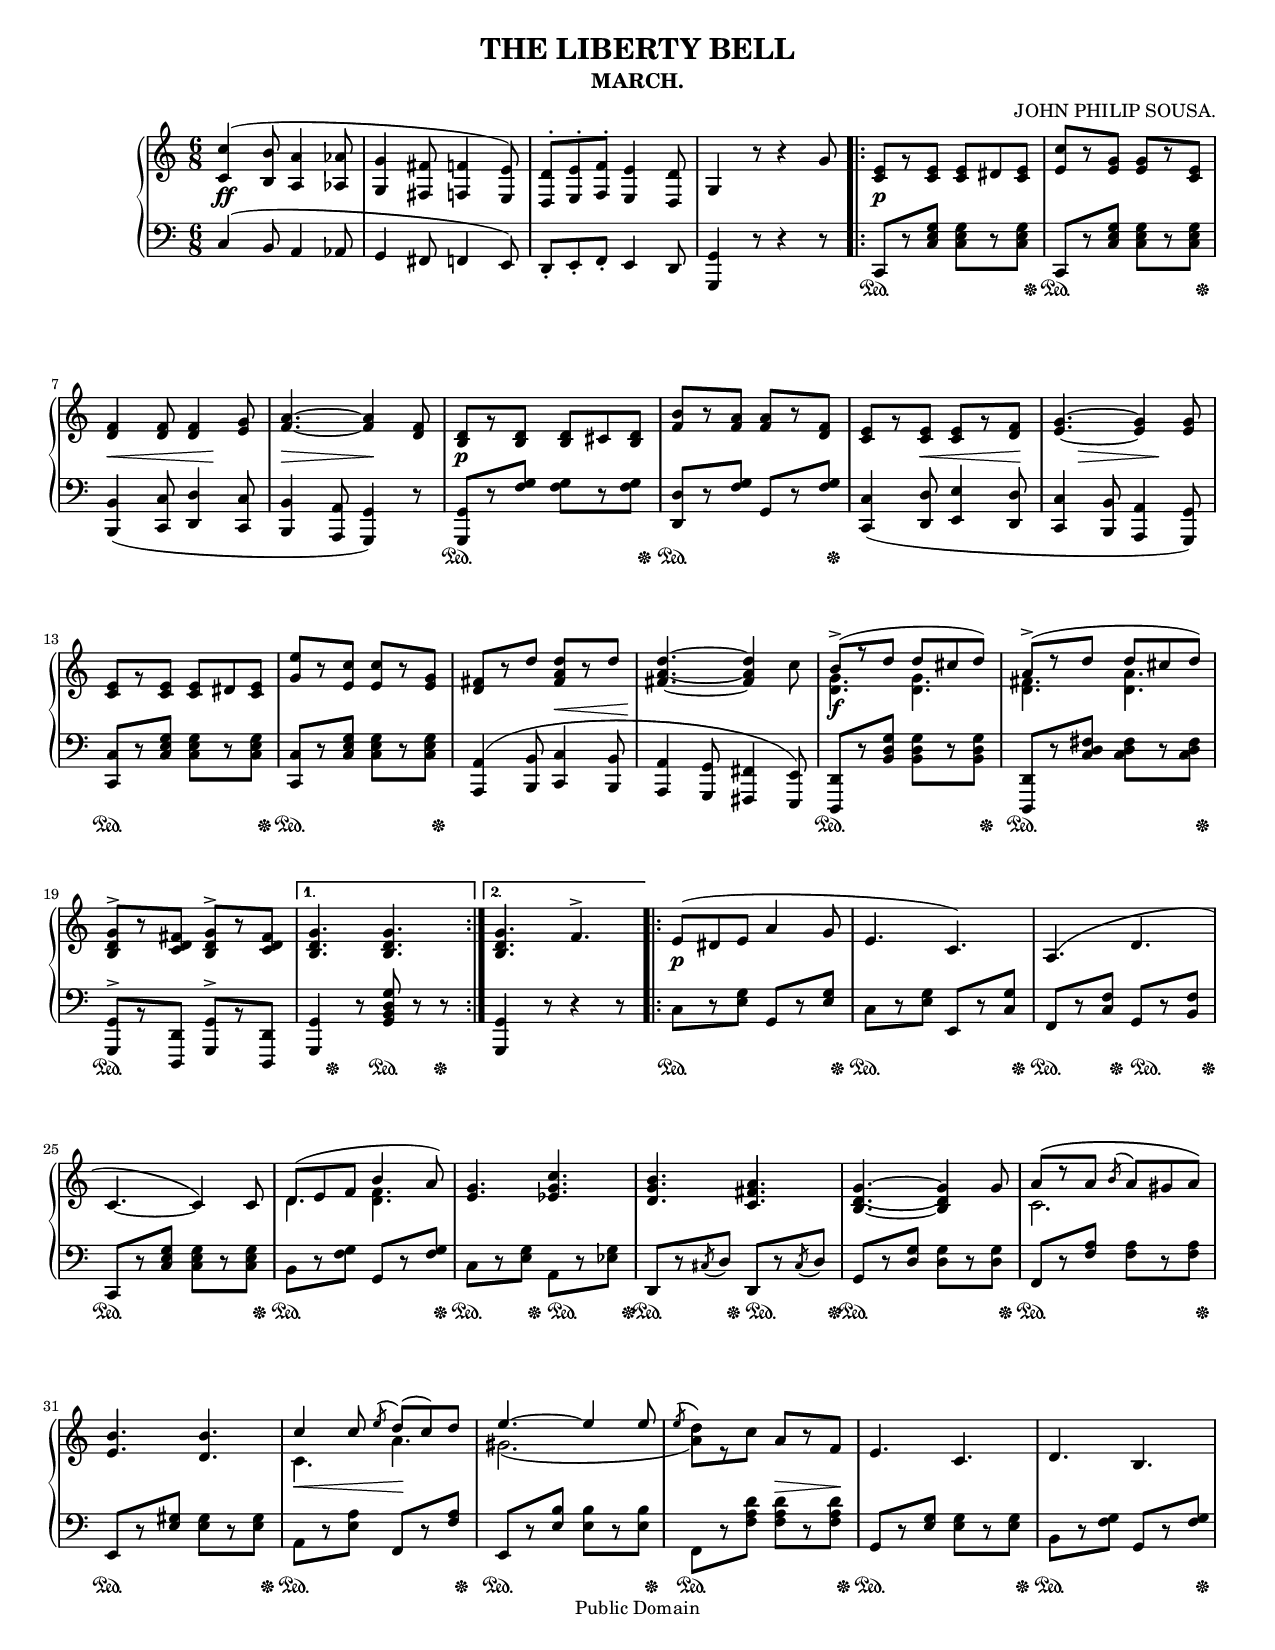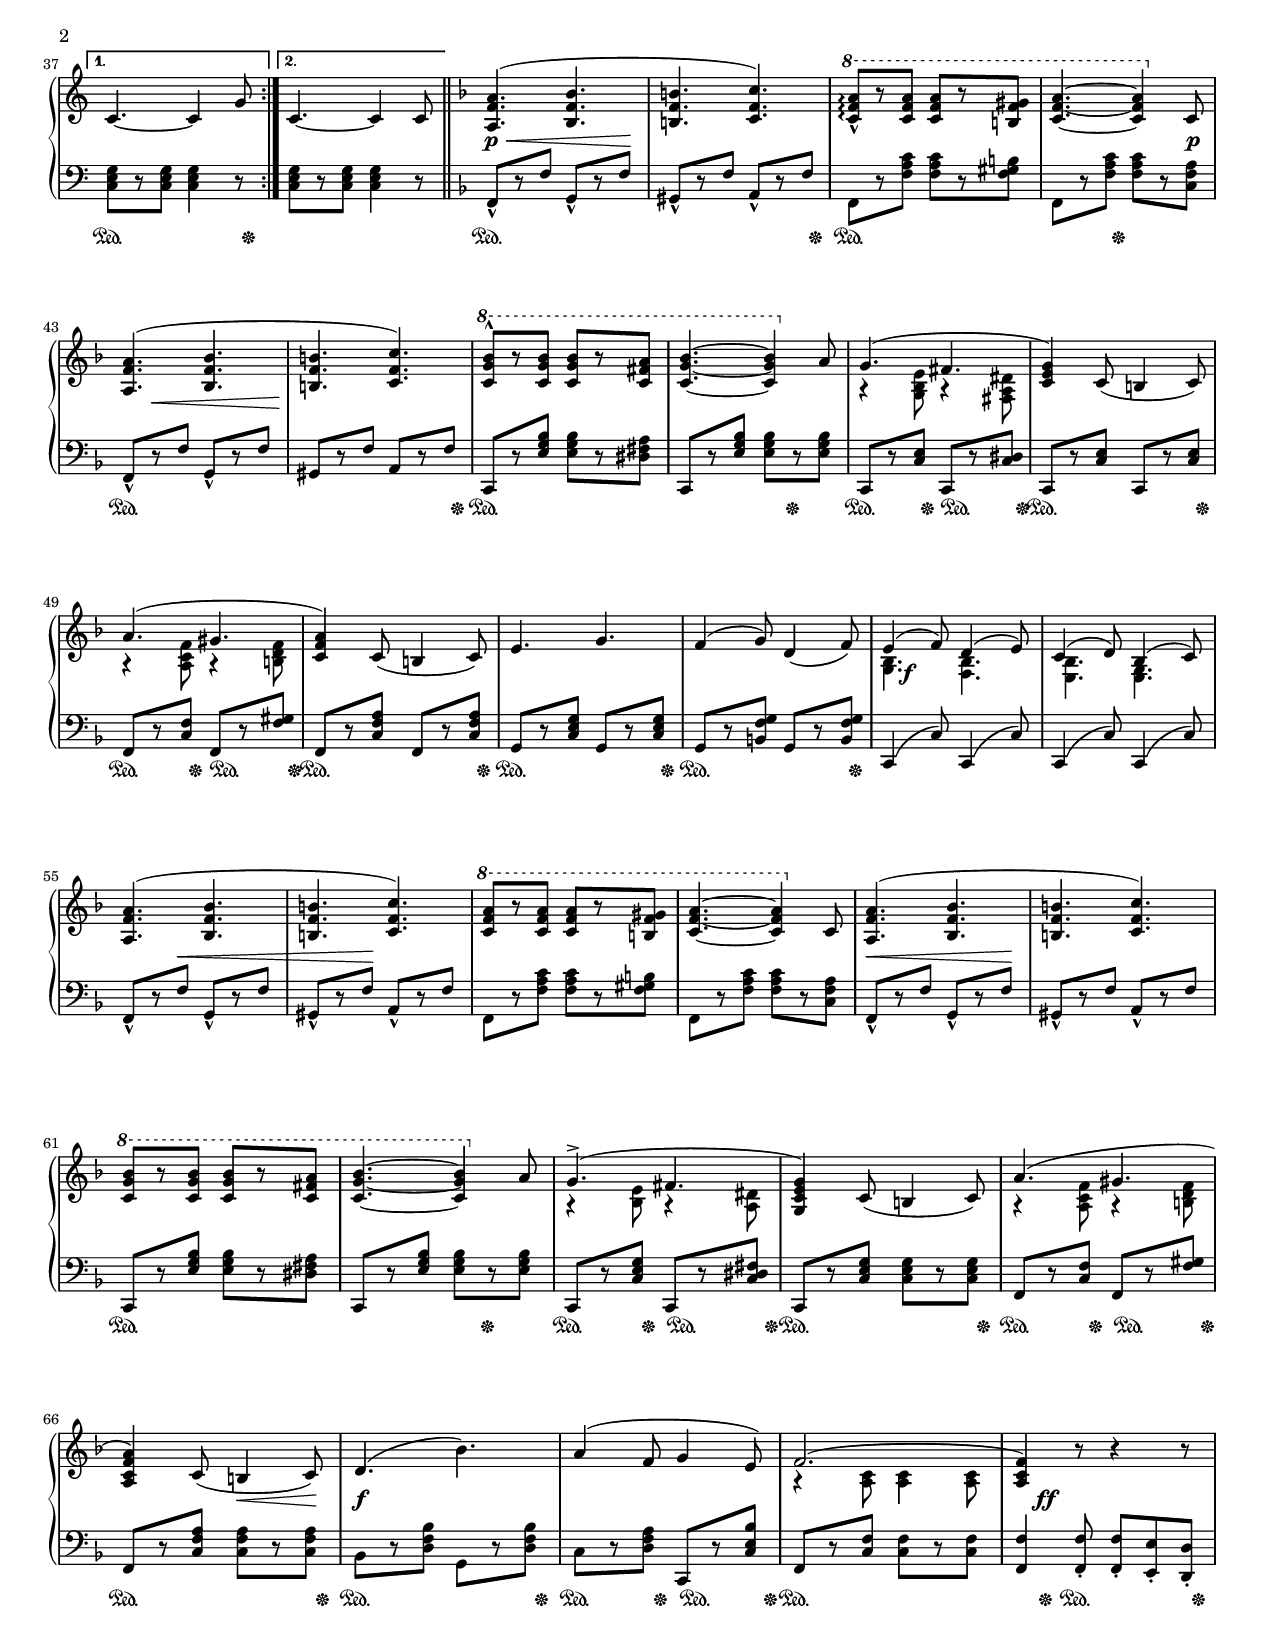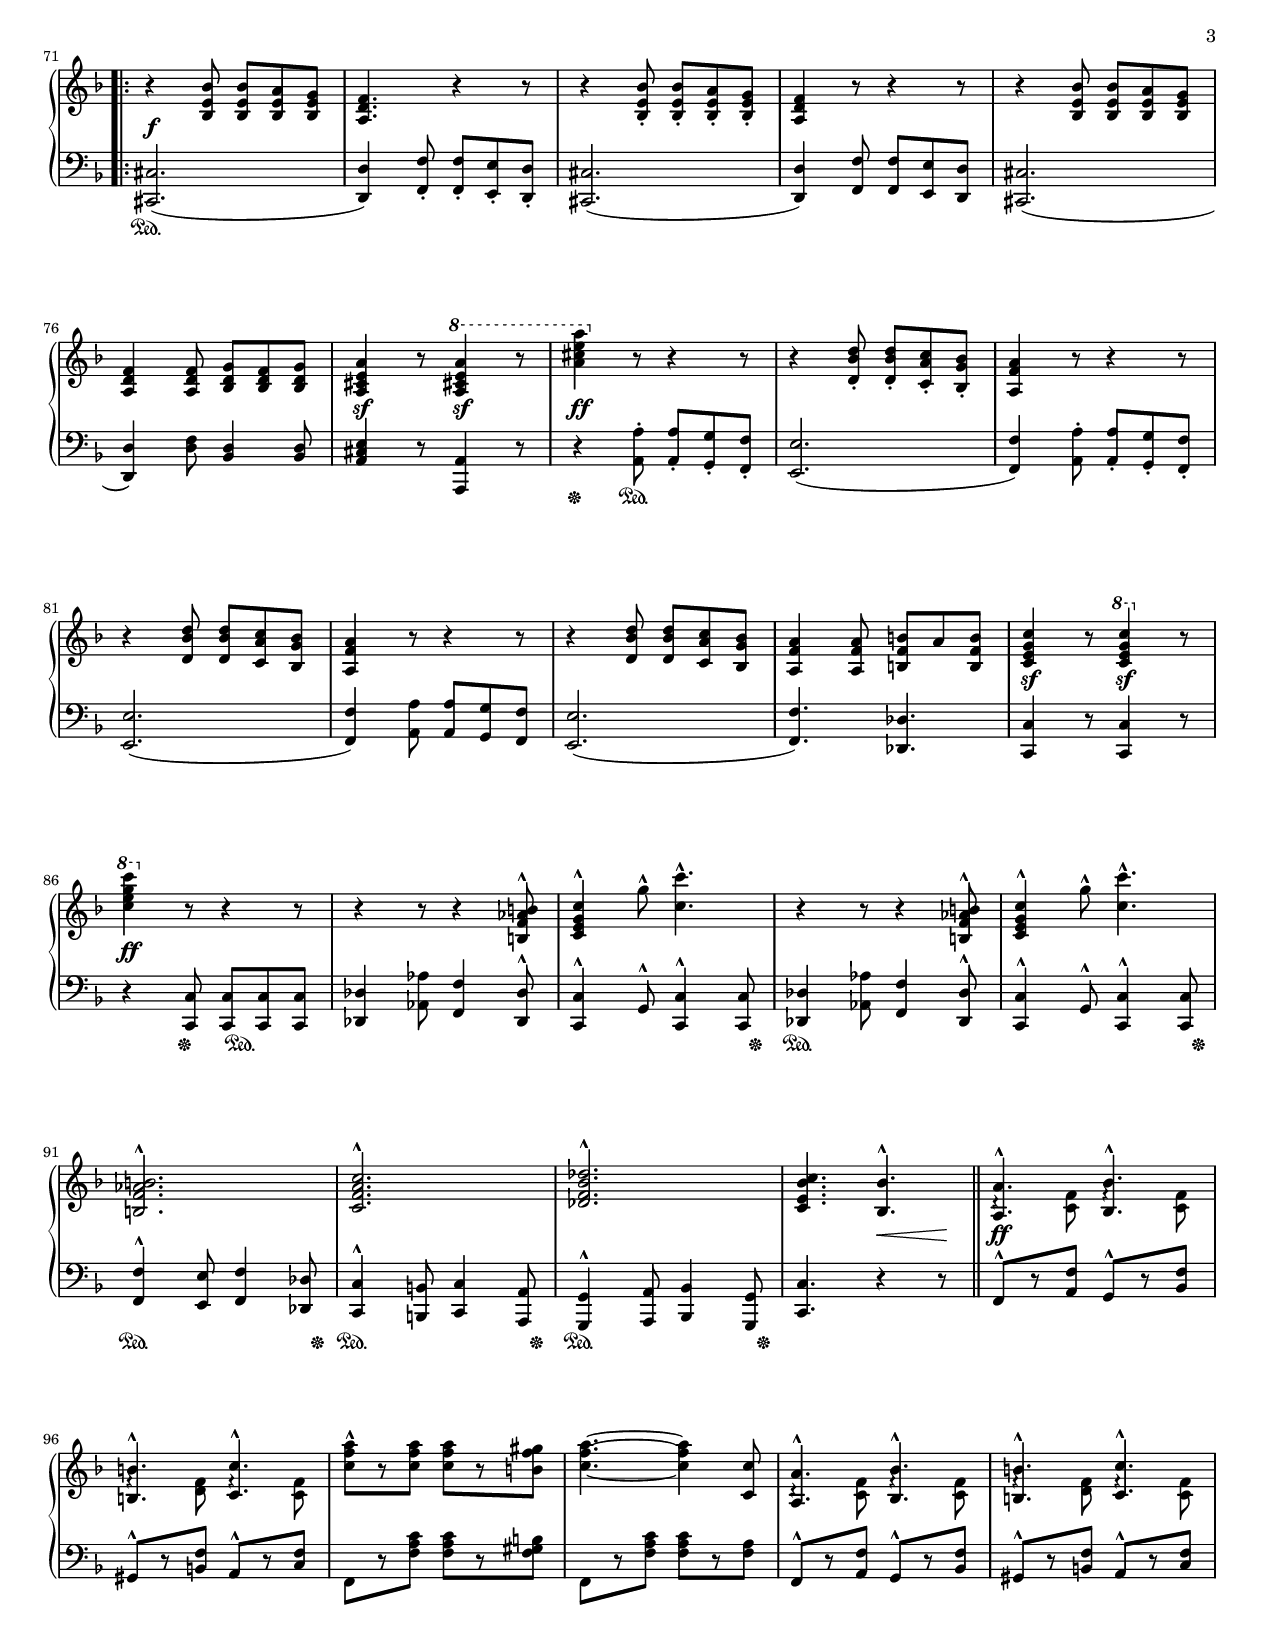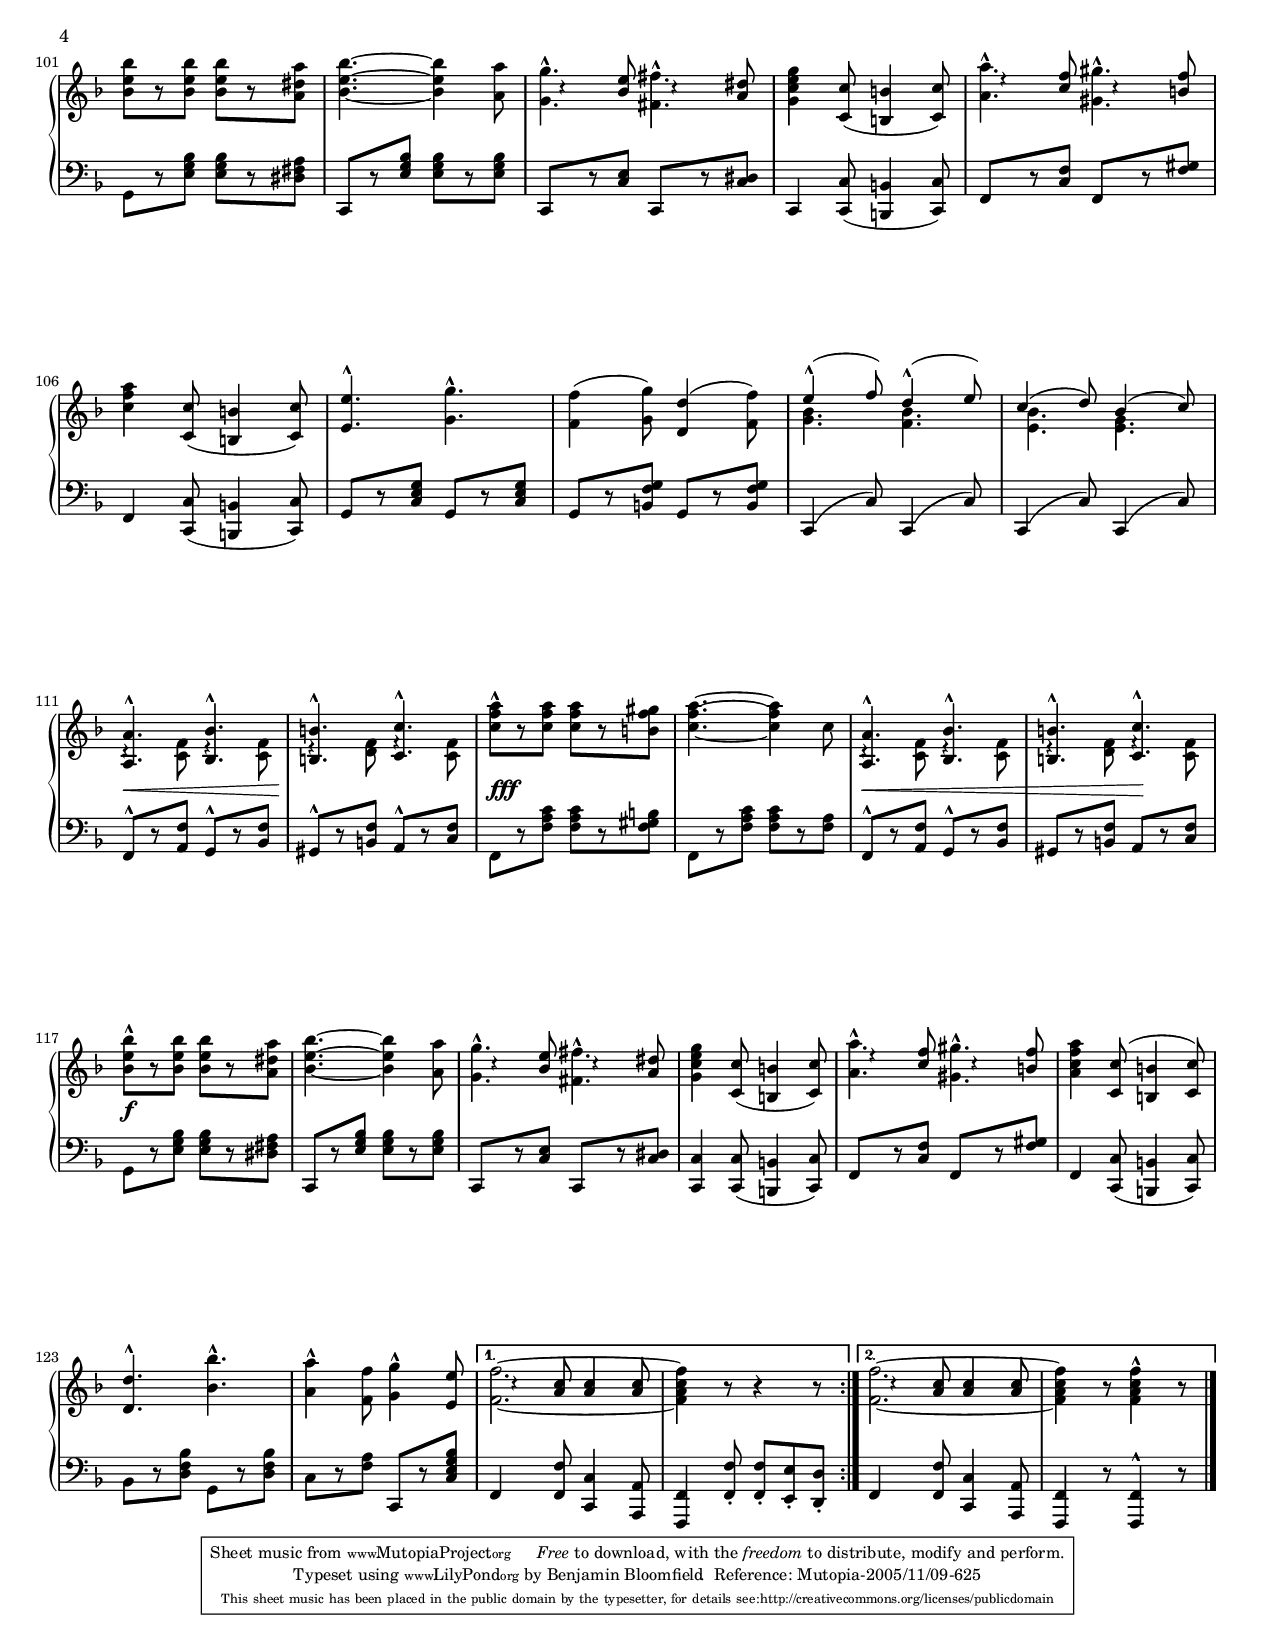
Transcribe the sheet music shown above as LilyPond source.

\version "2.6.0"
\include "nederlands.ly"
\header {
 title="THE LIBERTY BELL"
 subtitle="MARCH."
 composer="JOHN PHILIP SOUSA."

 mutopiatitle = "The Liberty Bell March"
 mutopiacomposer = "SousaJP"
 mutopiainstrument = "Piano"
 date = "1893"
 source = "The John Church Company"
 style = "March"
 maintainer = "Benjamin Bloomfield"
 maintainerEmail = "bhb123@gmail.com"
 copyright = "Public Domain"
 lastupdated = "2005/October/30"

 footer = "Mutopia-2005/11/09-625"
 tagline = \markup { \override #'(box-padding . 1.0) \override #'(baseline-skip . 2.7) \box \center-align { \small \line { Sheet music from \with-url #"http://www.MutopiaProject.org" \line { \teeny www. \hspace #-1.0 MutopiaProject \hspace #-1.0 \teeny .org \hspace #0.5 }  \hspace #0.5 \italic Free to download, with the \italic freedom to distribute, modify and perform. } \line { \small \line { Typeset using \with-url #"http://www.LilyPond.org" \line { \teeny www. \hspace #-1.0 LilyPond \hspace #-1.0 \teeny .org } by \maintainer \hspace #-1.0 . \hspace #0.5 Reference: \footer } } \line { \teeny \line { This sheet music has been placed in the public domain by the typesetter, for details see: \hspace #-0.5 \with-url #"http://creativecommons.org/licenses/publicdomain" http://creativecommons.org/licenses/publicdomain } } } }

}

\paper {
	hsize = 8.5\in
	vsize = 11\in
	raggedlastbottom=##f
	betweensystempadding = #0
}

     upper = {
	\override Staff.NoteCollision
         #'merge-differently-dotted = ##t
       \clef treble
       \key c \major
       \time 6/8

	<c' c''>4^( <b b'>8 <a a'>4 <as as'>8 | <g g'>4 <fis fis'>8 <f f'>4 <e e'>8) |
	<d d'>8^.[ <e e'>^. <f f'>^.] <e e'>4 <d d'>8 | g4 r8 r4 g'8
\repeat volta 2
{
	<e' c'>8[ r <e' c'>] <e' c'>[ dis' <e' c'>] | <e' c''>[ r <e' g'>] <e' g'>[ r <e' c'>]

	\break

	<d' f'>4 <d' f'>8 <d' f'>4 <e' g'>8 | <f' a'>4.~ <f' a'>4 <d' f'>8 | <b d'>[ r <b d'>] <b d'>[ cis' <d' b>] |
	<f' b'>[ r <f' a'>] <f' a'>[ r <d' f'>] | <c' e'>[ r <c' e'>] <c' e'>[ r <d' f'>] | <e' g'>4.~ <e' g'>4 <e' g'>8

	\break

	<c' e'>8[ r <c' e'>] <c' e'>[ dis' <e' c'>] | <g' e''>[ r <e' c''>] <e' c''>[ r <e' g'>] | <d' fis'>[ r d''] <d'' a' fis'>[ r d''] |
	<d'' a' fis'>4.~ <d'' a' fis'>4 c''8 |
	<< \stemUp {b'8^>[^( r d''] d''[ cis'' d'']) | a'^>[^( r d''] d''[ cis'' d''])} \\
	 \stemDown {<g' d'>4. <g' d'> | <fis' d'> <a' d'>} >>

	\break

	<g' d' b>8^>[ r <fis' d' c'>] <g' d' b>^>[ r <fis' d' c'>]
}
\alternative
{
	{
		<g' d' b>4. <g' d' b>
	}
	{
		<g' d' b>4. f'^>
	}
}
\repeat volta 2
{
	e'8[^( dis' e'] a'4 g'8 | e'4. c') | a^( d'

	\break

	c'4.~ c'4) c'8 |
	<< \stemUp {d'8[^( e' f'] b'4 a'8)} \\
	 \stemDown {d'4. <d' f'>} >> |
	<e' g'>4. <es' g' c''> | <d' g' b'> <c' fis' a'> <b d' g'>4.~ <b d' g'>4 g'8 |
	<< \stemUp {\phrasingSlurUp  a'8[\( r a'] \acciaccatura b' a'[ gis' a']\)} \\
	 \stemDown {c'2.} >>

	\break

	<e' b'>4. <d' b'> |
	<< \stemUp {c''4 c''8 \acciaccatura e'' d''[^( c'') d''] | e''4.~ e''4 e''8 | \acciaccatura e'' \stemDown d''4*3/2} \\
	 \stemDown {c'4. a' | gis'2._( | <a' d''>8)[ r c'']} >> a'8[ r f'] |
	e'4. c' | d' b

\pageBreak
}
% begin page 2
\alternative
{
	{
		c'4.~ c'4 g'8
	}
	{
		c'4.~ c'4 c'8
	}
}
	\bar "||"
	\key f \major
	<a f' a'>4.^( <bes f' bes'> | <b f' b'> <c' f' c''>) | #(set-octavation 1)
	<c'' f'' a''>8_^\arpeggio[ r <c'' f'' a''>] <c'' f'' a''>[ r <b' f'' gis''>] | <c'' f'' a''>4.~ <c'' f'' a''>4 #(set-octavation 0) c'8

	\break

	<a f' a'>4.^( <bes f' bes'> | <b f' b'> <c' f' c''>) | #(set-octavation 1)
	<c'' g'' bes''>8^^[ r <c'' g'' bes''>] <c'' g'' bes''>[ r <c'' fis'' a''>] | <c'' g'' bes''>4.~ <c'' g'' bes''>4 #(set-octavation 0) a'8 |
	<< \stemUp {g'4.^( fis' | <c' e' g'>4)} \\
	 \stemDown {a4\rest <g bes e'>8 a4\rest <dis' a fis>8 | s4} >> c'8_( b4 c'8)

	\break

	<< \stemUp {a'4.^( gis' | <a' f' c'>4) } \\
	 \stemDown {a4\rest <a c' f'>8 a4\rest <b d' f'>8 | s4} >> c'8_( b4 c'8) |
	e'4. g' | f'4^( g'8) \stemUp d'4_( f'8) | \stemNeutral
	<< \stemUp {e'4^( f'8) d'4^( e'8) | c'4^( d'8) bes4^( c'8)} \\
	 \stemDown {<g bes>4. <f bes> | <e bes> <e g>} >>

	\break

	<a f' a'>4.^( <bes f' bes'> | <b f' b'> <c' f' c''>) | #(set-octavation 1)
	<c'' f'' a''>8[ r <c'' f'' a''>] <c'' f'' a''>[ r <b' f'' gis''>] | <c'' f'' a''>4.~ <c'' f'' a''>4 #(set-octavation 0) c'8 |
	<a f' a'>4.^( <bes f' bes'> | <b f' b'> <c' f' c''>) | #(set-octavation 1)

	\break

	<c'' g'' bes''>8[ r <c'' g'' bes''>] <c'' g'' bes''>[ r <c'' fis'' a''>] | <c'' g'' bes''>4.~ <c'' g'' bes''>4 #(set-octavation 0) a'8 |
	<< \stemUp {g'4.^>^( fis' | <c' e' g' g>4)} \\
	 \stemDown {a4\rest <bes e'>8 a4\rest <a dis'>8 | s4} >> c'8_( b4 c'8) |
	<< \stemUp { a'4.^( gis' \break <a c' f' a'>4)} \\
	 \stemDown { a4\rest <a c' f'>8 a4\rest <b d' f'>8 \break s4} >>

%	\break

	c'8_( b4 c'8) | d'4.^( bes') | a'4^( f'8 g'4 e'8) |
	<< \stemUp {f'2.^( | <f' c' a>4)} \\
	 \stemDown {a4\rest <a c'>8 <a c'>4 <a c'>8 | s4} >> r8 r4 r8

\pageBreak

% begin page 3

\repeat volta 2
{
	r4 <bes e' bes'>8 <bes e' bes'>[ <bes e' a'> <bes e' g'>] | <a d' f'>4. r4 r8 |
	r4 <bes e' bes'>8-. <bes e' bes'>-.[ <bes e' a'>-. <bes e' g'>]-. | <a d' f'>4 r8 r4 r8 |
	r4 <bes e' bes'>8 <bes e' bes'>[ <bes e' a'> <bes e' g'>]

	\break

	<a d' f'>4 <a d' f'>8 <bes d' g'>[ <bes d' f'> <bes d' g'>] | <a cis' e' a'>4 r8 #(set-octavation 1) <a' cis'' e'' a''>4 r8 |
	<a'' cis''' e''' a'''>4 #(set-octavation 0) r8 r4 r8 | r4 <d'' bes' d'>8-. <d'' bes' d'>-.[ <c'' a' c'>-. <bes' g' bes>-.] |
	<a' f' a>4 r8 r4 r8

	\break

	r4 <d'' bes' d'>8 <d'' bes' d'>[ <c'' a' c'> <bes' g' bes>] | <a' f' a>4 r8 r4 r8 |
	r4 <d'' bes' d'>8 <d'' bes' d'>[ <c'' a' c'> <bes' g' bes>] | <a' f' a>4 <a' f' a>8 <b' f' b>[ a' <b' f' b>] |
	<c'' g' e' c'>4 r8 #(set-octavation 1) <c''' g'' e'' c''>4 #(set-octavation 0) r8

	\break

	#(set-octavation 1) <c''' e''' g''' c''''>4 #(set-octavation 0) r8 r4 r8 | r4 r8 r4 <b' as' f' b>8^^ |
	<c'' g' e' c'>4^^ g''8^^ <c''' c''>4.^^ | r4 r8 r4 <b' as' f' b>8^^ |
	<c'' g' e' c'>4^^ g''8^^ <c''' c''>4.^^ |

	\break

	<b' as' f' b>2.^^ | <c'' a' f' c'>^^ | <des'' bes' f' des'>^^ | <c'' bes' e' c'>4. <bes' bes>4.^^
	\bar "||"
	<< \stemUp {<a' a>4.^^ <bes' bes>^^
		\break

		<b' b>^^ <c'' c'>^^} \\
	 \stemDown {\set fontSize=#-4 d'4\rest \set fontSize=#0 <c' f'>8 \set fontSize=#-4 fis'4\rest \set fontSize=#0 <c' f'>8
		\break

		\set fontSize=#-4 fis'4\rest \set fontSize=#0 <d' f'>8 \set fontSize=#-4 fis'4\rest \set fontSize=#0 <c' f'>8} >> |
	<c'' f'' a''>8^^[ r <c'' f'' a''>] <c'' f'' a''>[ r <b' f'' gis''>] | <c'' f'' a''>4.~ <c'' f'' a''>4 <c'' c'>8 |
	<< \stemUp {<a' a>4.^^ <bes' bes>^^ | <b' b>^^ <c'' c'>^^} \\
	 \stemDown {\set fontSize=#-4 d'4\rest \set fontSize=#0 <c' f'>8 \set fontSize=#-4 fis'4\rest \set fontSize=#0 <c' f'>8 |
		\set fontSize=#-4 fis'4\rest \set fontSize=#0 <d' f'>8 \set fontSize=#-4 fis'4\rest \set fontSize=#0 <c' f'>8} >> |

\pageBreak
% begin page 4

	<bes' e'' bes''>8[ r <bes' e'' bes''>] <bes' e'' bes''>[ r <a' dis'' a''>] | <bes' e'' bes''>4.~ <bes' e'' bes''>4 <a' a''>8 |
	<< \stemUp {s64*1/2 \set fontSize=#-4 c''4*31/32\rest \set fontSize=#0 <bes' e''>8
		    s64*1/2 \set fontSize=#-4 c''4*31/32\rest \set fontSize=#0 <dis'' a'>8} \\
	 \stemDown {<g'' g'>4.^^ <fis'' fis'>^^} >> |
	<g'' e'' c'' g'>4 <c'' c'>8( <b' b>4 <c'' c'>8) |
	<< \stemUp {s64*1/2 \set fontSize=#-4 e''4*31/32\rest \set fontSize=#0 <f'' c''>8
		    s64*1/2 \set fontSize=#-4 c''4*31/32\rest \set fontSize=#0 <b' f''>8} \\
	 \stemDown {<a' a''>4.^^ <gis' gis''>^^} >>

	\break

	<c'' f'' a''>4 <c'' c'>8( <b' b>4 <c'' c'>8) | <e'' e'>4.^^ <g'' g'>^^ | <f'' f'>4( <g'' g'>8) <d'' d'>4( <f'' f'>8) |
	<< \stemUp {e''4^^^( f''8) d''4^^^( e''8) | c''4^( d''8) bes'4^( c''8)} \\
	 \stemDown {<bes' g'>4. <bes' f'> | <bes' e'> <g' e'>} >>

	\break

	<< \stemUp {<a' a>4.^^ <bes' bes>^^ | <b' b>^^ <c'' c'>^^} \\
	 \stemDown {\set fontSize=#-4 d'4\rest \set fontSize=#0 <f' c'>8 \set fontSize=#-4 e'4\rest \set fontSize=#0 <f' c'>8 |
		\set fontSize=#-4 e'4\rest \set fontSize=#0 <f' d'>8 \set fontSize=#-4 fis'4\rest \set fontSize=#0 <f' c'>8} >> |
	<c'' f'' a''>8^^[ r <c'' f'' a''>] <c'' f'' a''>[ r <b' f'' gis''>] | <c'' f'' a''>4.~ <c'' f'' a''>4 c''8 |
	<< \stemUp {<a' a>4.^^ <bes' bes>^^ | <b' b>^^ <c'' c'>^^} \\
	 \stemDown {\set fontSize=#-4 d'4\rest \set fontSize=#0 <f' c'>8 \set fontSize=#-4 e'4\rest \set fontSize=#0 <f' c'>8 |
		\set fontSize=#-4 e'4\rest \set fontSize=#0 <f' d'>8 \set fontSize=#-4 fis'4\rest \set fontSize=#0 <f' c'>8} >> |

	\break

	<bes' e'' bes''>8^^[ r <bes' e'' bes''>] <bes' e'' bes''>[ r <a' dis'' a''>] | <bes' e'' bes''>4.~ <bes' e'' bes''>4 <a' a''>8 |
	<< \stemUp {s64*1/2 \set fontSize=#-4 c''4*31/32\rest \set fontSize=#0 <bes' e''>8
		    s64*1/2 \set fontSize=#-4 c''4*31/32\rest \set fontSize=#0 <dis'' a'>8} \\
	 \stemDown {<g'' g'>4.^^ <fis'' fis'>^^} >> |
	<g'' e'' c'' g'>4 <c'' c'>8( <b' b>4 <c'' c'>8) |
	<< \stemUp {s64*1/2 \set fontSize=#-4 e''4*31/32\rest \set fontSize=#0 <f'' c''>8
		    s64*1/2 \set fontSize=#-4 c''4*31/32\rest \set fontSize=#0 <b' f''>8} \\
	 \stemDown {<a' a''>4.^^ <gis' gis''>^^} >> |
	<a' c'' f'' a''>4 <c'' c'>8^( <b' b>4 <c'' c'>8)

	\break

	<d'' d'>4.^^ <bes' bes''>^^ | <a' a''>4^^ <f' f''>8 <g' g''>4^^ <e' e''>8
}
\alternative
{
	{
		<< \stemUp {s64*1/2 \set fontSize=#-4 c''4*31/32\rest \set fontSize=#0 <c'' a'>8 <c'' a'>4 <c'' a'>8 | s4} \\
		 \stemDown {\tieNeutral <f'' f'>2.~ | <f'' c'' a' f'>4} >>
			r8 r4 r8
	}
	{
		<< \stemUp {s64*1/2 \set fontSize=#-4 c''4*31/32\rest \set fontSize=#0 <c'' a'>8 <c'' a'>4 <c'' a'>8 | s4} \\
		 \stemDown {\tieNeutral <f'' f'>2.~ | <f'' c'' a' f'>4} >>
			r8 <f'' c'' a' f'>4^^ r8
	}
}
\bar "|."
     }

     lower = {
       \clef bass
       \key c \major
       \time 6/8

	c4^( b,8 a,4 as,8 | g,4 fis,8 f,4 e,8) | d,8-.[ e,-. f,-.] e,4 d,8 | <g, g,,>4 r8 r4 r8
\repeat volta 2
{
	c,8[ r <c e g>] <c e g>[ r <c e g>] | c,8[ r <c e g>] <c e g>[ r <c e g>]

	\break

	<b, b,,>4_( <c c,>8 <d d,>4 <c c,>8 | <b, b,,>4 <a, a,,>8 <g, g,,>4) r8 | <g, g,,>8[ r <f g>] <f g>[ r <f g>] |
	<d d,>[ r <f g>] g,[ r <f g>] | <c c,>4_( <d d,>8 <e e,>4 <d d,>8 | <c c,>4 <b, b,,>8 <a, a,,>4 <g, g,,>8)

	\break

	<c c,>8[ r <c e g>] <c e g>[ r <c e g>] | <c c,>8[ r <c e g>] <c e g>[ r <c e g>] |
	<a, a,,>4^( <b, b,,>8 <c c,>4 <b, b,,>8 | <a, a,,>4 <g, g,,>8 <fis, fis,,>4 <e, e,,>8) | <d, d,,>8[ r <b, d g>] <b, d g>[ r <b, d g>] |
	<d, d,,>[ r <c fis d>] <c fis d>[ r <c fis d>]

	\break

	<g, g,,>^>[ r <d, d,,>] <g, g,,>^>[ r <d, d,,>]
}
\alternative
{
	{
		<g, g,,>4 r8 <g, b, d g>8 r r
	}
	{
		<g, g,,>4 r8 r4 r8
	}
}
\repeat volta 2
{
	c8[ r <e g>] g,[ r <e g>] | c[ r <e g>] e,[ r <c g>] | f,[ r <c f>] g,[ r <b, f>]

	\break

	c,[ r <c e g>] <c e g>[ r <c e g>] | b,[ r <f g>] g,[ r <f g>] | c[ r <e g>] a,[ r <es g>] |
	d,[ r \acciaccatura cis d] d,[ r \acciaccatura cis d] | g,[ r <d g>] <d g>[ r <d g>] |
	f,[ r <f a>] <f a>[ r <f a>]

	\break

	e,[ r <e gis>] <e gis>[ r <e gis>] | a,[ r <e a>] f,[ r <f a>] | e,[ r <e b>] <e b>[ r <e b>] |
	f,[ r <f a d'>] <f a d'>[ r <f a d'>] | g,[ r <e g>] <e g>[ r <e g>] | b,[ r <f g>] g,[ r <f g>]

\pageBreak
}
% begin page 2 (lower)

\alternative
{
	{
		<c e g>8[ r <c e g>] <c e g>4 r8
	}
	{
		<c e g>8[ r <c e g>] <c e g>4 r8
	}
}
	\bar "||"
	\key f \major

	f,8-^[ r f] g,-^[ r f] | gis,-^[ r f] a,-^[ r f] | f,[ r <f a c'>] <f a c'>[ r <f gis b>] |
	f,[ r <f a c'>] <f a c'>[ r <c f a>]

	\break

	f,8-^[ r f] g,-^[ r f] | gis,[ r f] a,[ r f] | c,[ r <e g bes>] <e g bes>[ r <dis fis a>] |
	c,[ r <e g bes>] <e g bes>[ r <e g bes>] | c,[ r <c e>] c,[ r <c dis>] | c,[ r <c e>] c,[ r <c e>]

	\break

	f,[ r <c f>] f,[ r <f gis>] | f,[ r <c f a>] f,[ r <c f a>] | g,[ r <c e g>] g,[ r <c e g>] |
	g,[ r <b, f g>] g,[ r <b, f g>] | c,4^( c8) c,4^( c8) | c,4^( c8) c,4^( c8)

	\break

	f,8-^[ r f] g,-^[ r f] | gis,-^[ r f] a,-^[ r f] | f,[ r <f a c'>] <f a c'>[ r <f gis b>] |
	f,[ r <f a c'>] <f a c'>[ r <c f a>] | f,8-^[ r f] g,-^[ r f] | gis,-^[ r f] a,-^[ r f]

	\break

	c,[ r <e g bes>] <e g bes>[ r <dis fis a>] | c,[ r <e g bes>] <e g bes>[ r <e g bes>] |
	c,[ r <c e g>] c,[ r <c dis fis>] | c,[ r <c e g>] <c e g>[ r <c e g>] | f,[ r <c f>] f,[ r <f gis>]

	\break

	f,[ r <c f a>] <c f a>[ r <c f a>] | bes,[ r <d f bes>] g,[ r <d f bes>] |
	c[ r <d f a>] c,[ r <c e bes>] | f,[ r <c f>] <c f>[ r <c f>] |
	<f f,>4 <f f,>8-. <f f,>-.[ <e e,>-. <d d,>-.]

\pageBreak

% begin page 3 (lower)

\repeat volta 2
{
	<cis cis,>2.( | <d d,>4) <f f,>8-. <f f,>-.[ <e e,>-. <d d,>-.] | <cis cis,>2.( |
	<d d,>4) <f f,>8 <f f,>[ <e e,> <d d,>] | <cis cis,>2.(

	\break

	<d d,>4) <d f>8 <bes, d>4 <bes, d>8 | <a, cis e>4 r8 <a, a,,>4 r8 | r4 <a, a>8-. <a, a>-.[ <g, g>-. <f, f>-.] |
	<e, e>2.( | <f, f>4) <a, a>8-. <a, a>-.[ <g, g>-. <f, f>-.]

	\break

	<e, e>2.( | <f, f>4) <a, a>8 <a, a>[ <g, g> <f, f>] | <e, e>2.( | <f, f>4.) <des, des> |
	<c, c>4 r8 <c, c>4 r8

	\break

	r4 <c, c>8 <c, c>[ <c, c> <c, c>] | <des, des>4 <as, as>8 <f, f>4 <des, des>8^^ |
	<c, c>4^^ g,8^^ <c c,>4^^ <c c,>8 | <des des,>4 <as, as>8 <f, f>4 <des, des>8^^ |
	<c, c>4^^ g,8^^ <c c,>4^^ <c c,>8

	\break

	<f f,>4^^ <e e,>8 <f f,>4 <des des,>8 | <c c,>4^^ <b, b,,>8 <c c,>4 <a, a,,>8 |
	<g, g,,>4^^ <a, a,,>8 <bes, bes,,>4 <g, g,,>8 | <c c,>4. r4 r8
	\bar "||"
	f,8^^[ r <a, f>] g,^^[ r <bes, f>]

	\break

	gis,^^[ r <b, f>] a,^^[ r <c f>] | f,[ r <f a c'>] <f a c'>[ r <f gis b>] | f,[ r <f a c'>] <f a c'>[ r <f a>] |
	f,^^[ r <a, f>] g,^^[ r <bes, f>] | gis,^^[ r <b, f>] a,^^[ r <c f>]

\pageBreak

% begin page 4 (lower)

	g,8[ r <e g bes>] <e g bes>[ r <dis fis a>] | c,[ r <e g bes>] <e g bes>[ r <e g bes>] | c,[ r <c e>] c,[ r <c dis>] |
	c,4 <c, c>8_( <b,, b,>4 <c, c>8) | f,[ r <c f>] f,[ r <f gis>]

	\break

	f,4 <c, c>8_( <b,, b,>4 <c, c>8) | g,8[ r <c e g>] g,[ r <c e g>] | g,[ r <b, f g>] g,[ r <b, f g>] |
	c,4^( c8) c,4^( c8) | c,4^( c8) c,4^( c8)

	\break

	f,8^^[ r <a, f>] g,^^[ r <bes, f>] | gis,^^[ r <b, f>] a,^^[ r <c f>] | f,[ r <f a c'>] <f a c'>[ r <f gis b>] |
	f,[ r <f a c'>] <f a c'>[ r <f a>] | f,^^[ r <a, f>] g,^^[ r <bes, f>] | gis,[ r <b, f>] a,[ r <c f>]

	\break

	g,[ r <e g bes>] <e g bes>[ r <dis fis a>] | c,[ r <e g bes>] <e g bes>[ r <e g bes>] | c,[ r <c e>] c,[ r <c dis>] |
	<c c,>4 <c c,>8_( <b, b,,>4 <c c,>8) | f,8[ r <c f>] f,[ r <f gis>] | f,4 <c, c>8_( <b,, b,>4 <c, c>8)

	\break

	bes,8[ r <d f bes>] g,[ r <d f bes>] | c[ r <f a>] c,[ r <c e g bes>]
}
\alternative
{
	{
		f,4 <f, f>8 <c, c>4 <a,, a,>8 | <f,, f,>4 <f, f>8-. <f, f>-.[ <e, e>-. <d, d>-.]
	}
	{
		f,4 <f, f>8 <c, c>4 <a,, a,>8 | <f,, f,>4 r8 <f,, f,>4^^ r8
	}
}
\bar "|."
     }

     dynamics = {
	s2.\ff | s2.*3 | s2.\p | s2.

	s2\< s4\! | s4.\> s4.\! | s2.\p | s2. | s4 s4.\< s8\! | s8 s4.\> s4\!

	s2.*2 | s4. s4.\< | s2.\! | s2.\f | s2.

	s2.*3 | s2.\p | s2.*2

	s2.*6

	s2. | s4.\< s4.\! | s2. | s4. s4\> s8\! | s2.*2

% begin page 2

	s2.*2 | s2\p\< s8 s8\! | s2.*2 | s2 s8 s8\p

	s8 s2\< s8 | s2.\! | s2.*4

	s2.*4 | s8 s2\f s8 | s2.

	s4 s2\< | s4 s2\! | s2.*2 | s2\< s8 s8\! | s2.

	s2.*5

	s4. s4\< s8\! | s2.\f | s2.*2 | s8 s2\ff s8

% begin page 3

	s2.\f | s2.*4

	s2. | s4.\sf s4.\sf | s2.\ff | s2.*2

	s2.*4 | s4.\sf s4.\sf

	s2.\ff | s2.*4

	s2.*3 | s4. s4\< s8\! | s2.\ff

	s2.*5

% begin page 4

	s2.*5

	s2.*5

	s2.\< | s2.\! | s16 s16*11\fff | s2. | s2.\< | s4. s4.\!

	s2.\f | s2.*5

	s2.*6
     }

     pedal = {
	s2.*4 | s2\sustainDown s8. s16\sustainUp | s2\sustainDown s8. s16\sustainUp

	s2.*2 | s2\sustainDown s8. s16\sustainUp | s2\sustainDown s8. s16\sustainUp  | s2.*2

	s2\sustainDown s8. s16\sustainUp | s2\sustainDown s8. s16\sustainUp | s2.*2 |
	s2\sustainDown s8. s16\sustainUp | s2\sustainDown s8. s16\sustainUp

	s2.\sustainDown | s8 s4\sustainUp s4\sustainDown s8\sustainUp | s2. |
	s2\sustainDown s8. s16\sustainUp | s2\sustainDown s8. s16\sustainUp |
	s4\sustainDown s16 s8\sustainUp s32*9\sustainDown s32\sustainUp |

	s2\sustainDown s8. s16\sustainUp | s2\sustainDown s8. s16\sustainUp |
	s4\sustainDown s16 s8\sustainUp s32*9\sustainDown s32\sustainUp |
	s4\sustainDown s16 s8\sustainUp s32*9\sustainDown s32\sustainUp |
	s2\sustainDown s8. s16\sustainUp | s2\sustainDown s8. s16\sustainUp |

	s2\sustainDown s8. s16\sustainUp | s2\sustainDown s8. s16\sustainUp |
	s2\sustainDown s8. s16\sustainUp | s2\sustainDown s8. s16\sustainUp |
	s2\sustainDown s8. s16\sustainUp | s2\sustainDown s8. s16\sustainUp |

% begin page 2

	s2\sustainDown s8. s16\sustainUp | s2. | s2.\sustainDown | s2 s8. s16\sustainUp |
	s2.\sustainDown | s4 s16 s8\sustainUp s16*5 |

	s2.\sustainDown | s2 s8. s16\sustainUp | s2.\sustainDown | s2 s4\sustainUp |
	s4\sustainDown s16 s8\sustainUp s32*9\sustainDown s32\sustainUp |
	s2\sustainDown s8. s16\sustainUp |

	s4\sustainDown s16 s8\sustainUp s32*9\sustainDown s32\sustainUp |
	s2\sustainDown s8. s16\sustainUp | s2\sustainDown s8. s16\sustainUp | s2\sustainDown s8. s16\sustainUp |
	s2.*2 |

	s2.*6

	s2.\sustainDown | s2 s4\sustainUp |
	s4\sustainDown s16 s8\sustainUp s32*9\sustainDown s32\sustainUp |
	s2\sustainDown s8. s16\sustainUp |
	s4\sustainDown s16 s8\sustainUp s32*9\sustainDown s32\sustainUp |

	s2\sustainDown s8. s16\sustainUp | s2\sustainDown s8. s16\sustainUp |
	s4\sustainDown s16 s8\sustainUp s32*9\sustainDown s32\sustainUp |
	s2.\sustainDown | s8 s8\sustainUp s4.\sustainDown s16 s16\sustainUp

% begin page 3

	s2.\sustainDown | s2.*4

	s2.*2 | s4\sustainUp s2\sustainDown | s2.*2

	s2.*5

	s4 s8.\sustainUp s4\sustainDown s16 | s2. | s2 s8. s16\sustainUp | s2.\sustainDown | s16*11 s16\sustainUp |

	s2\sustainDown s8. s16\sustainUp | s2\sustainDown s8. s16\sustainUp | s2\sustainDown s8. s16\sustainUp |
	s2.*2

	s2.*5

% begin page 4
% no pedals on page 4
     }
     #(set-global-staff-size 16)
     \score {
       \context PianoStaff <<
         \context Staff=upper \upper
         \context Dynamics=dynamics \dynamics
         \context Staff=lower <<
           \clef bass
           \lower
         >>
         \context Dynamics=pedal \pedal
       >>
       \layout {
         \context {
           \type "Engraver_group_engraver"
           \name Dynamics
           \alias Voice % So that \cresc works, for example.
           \consists "Output_property_engraver"

           minimumVerticalExtent = #'(-1 . 1)
           pedalSustainStrings = #'("Ped." "*Ped." "*")
           pedalUnaCordaStrings = #'("una corda" "" "tre corde")

           \consists "Piano_pedal_engraver"
           \consists "Script_engraver"
           \consists "Dynamic_engraver"
           \consists "Text_engraver"

           \override TextScript #'font-size = #2
           \override TextScript #'font-shape = #'italic
           \override DynamicText #'extra-offset = #'(0 . 2.5)
           \override Hairpin #'extra-offset = #'(0 . 2.5)

           \consists "Skip_event_swallow_translator"

           \consists "Axis_group_engraver"
         }
         \context {
           \PianoStaff
           \accepts Dynamics
           \override VerticalAlignment #'forced-distance = #5.75
         }
       }
     }
     \score {
	\unfoldRepeats
       \context PianoStaff <<
         \context Staff=upper << \upper \dynamics >>
         \context Staff=lower << \lower \dynamics >>
         \context Dynamics=pedal \pedal
       >>
       \midi { \tempo 4=200
         \context {
           \type "Performer_group_performer"
           \name Dynamics
           \consists "Piano_pedal_performer"
         }
         \context {
           \PianoStaff
           \accepts Dynamics
         }
       }
     }
